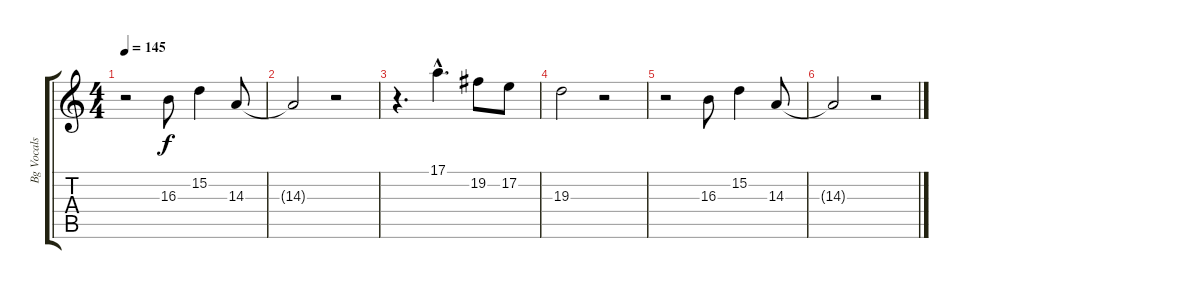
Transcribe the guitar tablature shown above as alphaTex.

\track ("Bg Vocals" "Bg Vocals") {instrument oboe}
\staff {score tabs}
\tuning (E4 B3 G3 D3 A2 E2) {hide}
\ts (4 4)
\tempo 145
\clef g2
\ks c
r.2{dy f} 16.3.8 15.2.4 14.3.8 |
14.3{t}.2 r.2 |
r.4{d} 17.1{hac}.4{d} 19.2.8 17.2.8 |
19.3.2 r.2 |
r.2 16.3.8 15.2.4 14.3.8 |
14.3{t}.2 r.2
